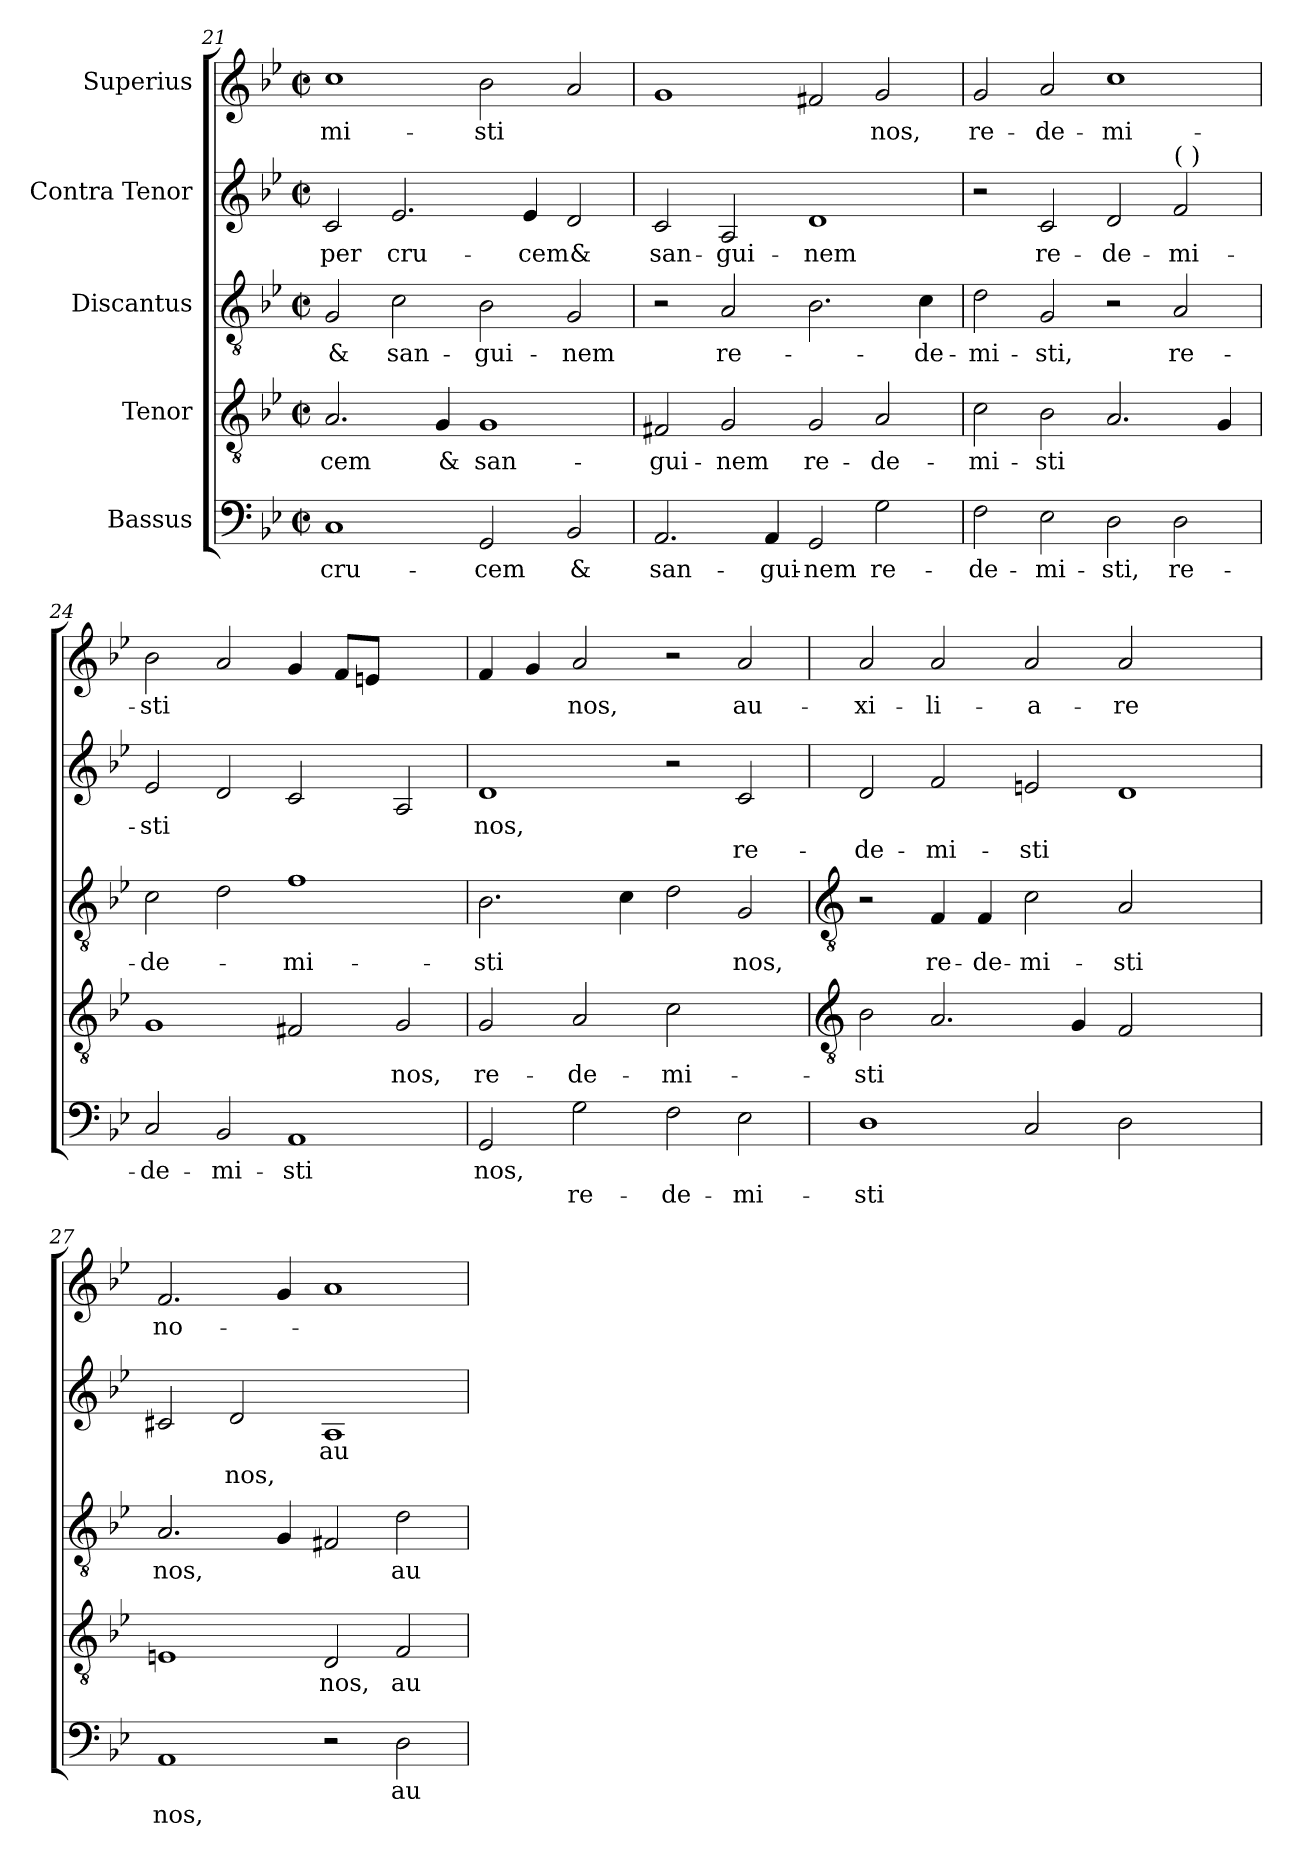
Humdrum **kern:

**kern	**text	**text	**kern	**text	**kern	**text	**kern	**text	**text	**kern	**text
*part5	*part5	*part5	*part4	*part4	*part3	*part3	*part2	*part2	*part2	*part1	*part1
*staff5	*staff5	*staff5	*staff4	*staff4	*staff3	*staff3	*staff2	*staff2	*staff2	*staff1	*staff1
*I"Bassus	*	*	*I"Tenor	*	*I"Discantus	*	*I"Contra Tenor	*	*	*I"Superius	*
*clefF4	*	*	*clefGv2	*	*clefGv2	*	*clefG2	*	*	*clefG2	*
*k[b-e-]	*	*	*k[b-e-]	*	*k[b-e-]	*	*k[b-e-]	*	*	*k[b-e-]	*
*B-:	*	*	*B-:	*	*B-:	*	*B-:	*	*	*B-:	*
*M4/2	*	*	*M4/2	*	*M4/2	*	*M4/2	*	*	*M4/2	*
*met(c|)	*	*	*met(c|)	*	*met(c|)	*	*met(c|)	*	*	*met(c|)	*
=21	=21	=21	=21	=21	=21	=21	=21	=21	=21	=21	=21
!	!LO:LY:b	!	!	!LO:LY:b	!	!LO:LY:b	!	!LO:LY:b	!	!	!LO:LY:b
1C	cru-	.	2.A	-cem	2G	&	2c	per	.	1cc	-mi-
!	!	!	!	!	!	!LO:LY:b	!	!LO:LY:b	!	!	!
.	.	.	.	.	2c	san-	2.e-	cru-	.	.	.
!	!	!	!	!LO:LY:b	!	!	!	!	!	!	!
.	.	.	4G	&	.	.	.	.	.	.	.
!	!LO:LY:b	!	!	!LO:LY:b	!	!LO:LY:b	!	!	!	!	!LO:LY:b
2GG	-cem	.	1G	san-	2B-	-gui-	.	.	.	2b-	-sti
!	!	!	!	!	!	!	!	!LO:LY:b	!	!	!
.	.	.	.	.	.	.	4e-	-cem	.	.	.
!	!LO:LY:b	!	!	!	!	!LO:LY:b	!	!LO:LY:b	!	!	!
2BB-	&	.	.	.	2G	-nem	2d	&	.	2a	.
=22	=22	=22	=22	=22	=22	=22	=22	=22	=22	=22	=22
!	!LO:LY:b	!	!	!LO:LY:b	!	!	!	!LO:LY:b	!	!	!
2.AA	san-	.	2F#X	-gui-	2r	.	2c	san-	.	1g	.
!	!	!	!	!LO:LY:b	!	!LO:LY:b	!	!LO:LY:b	!	!	!
.	.	.	2G	-nem	2A	re-	2A	-gui-	.	.	.
!	!LO:LY:b	!	!	!	!	!	!	!	!	!	!
4AA	-gui-	.	.	.	.	.	.	.	.	.	.
!	!LO:LY:b	!	!	!LO:LY:b	!	!	!	!LO:LY:b	!	!	!
2GG	-nem	.	2G	re-	2.B-	.	1d	-nem	.	2f#	.
!	!LO:LY:b	!	!	!LO:LY:b	!	!	!	!	!	!	!LO:LY:b
2G	re-	.	2A	-de-	.	.	.	.	.	2g	nos,
!	!	!	!	!	!	!LO:LY:b	!	!	!	!	!
.	.	.	.	.	4c	-de-	.	.	.	.	.
=23	=23	=23	=23	=23	=23	=23	=23	=23	=23	=23	=23
!	!LO:LY:b	!	!	!LO:LY:b	!	!LO:LY:b	!	!	!	!	!LO:LY:b
2F	-de-	.	2c	-mi-	2d	-mi-	2r	.	.	2g	re-
!	!LO:LY:b	!	!	!LO:LY:b	!	!LO:LY:b	!	!LO:LY:b	!	!	!LO:LY:b
2E-	-mi-	.	2B-	-sti	2G	-sti,	2c	re-	.	2a	-de-
!	!LO:LY:b	!	!	!	!	!	!	!LO:LY:b	!	!	!LO:LY:b
2D	-sti,	.	2.A	.	2r	.	2d	-de-	.	1cc	-mi-
!	!	!	!	!	!	!	!LO:TX:a:t=(  )	!	!	!	!
!	!LO:LY:b	!	!	!	!	!LO:LY:b	!	!LO:LY:b	!	!	!
2D	re-	.	.	.	2A	re-	2f	-mi-	.	.	.
.	.	.	4G	.	.	.	.	.	.	.	.
=24	=24	=24	=24	=24	=24	=24	=24	=24	=24	=24	=24
!	!LO:LY:b	!	!	!	!	!LO:LY:b	!	!LO:LY:b	!	!	!LO:LY:b
2C	-de-	.	1G	.	2c	-de-	2e-	-sti	.	2b-	-sti
!	!LO:LY:b	!	!	!	!	!	!	!	!	!	!
2BB-	-mi-	.	.	.	2d	.	2d	.	.	2a	.
!	!LO:LY:b	!	!	!	!	!LO:LY:b	!	!	!	!	!
1AA	-sti	.	2F#X	.	1f	-mi-	2c	.	.	4g	.
.	.	.	.	.	.	.	.	.	.	8fL	.
.	.	.	.	.	.	.	.	.	.	8enJ	.
!	!	!	!	!LO:LY:b	!	!	!	!	!	!	!
.	.	.	2G	nos,	.	.	2A	.	.	2ryy	.
!!LO:LB:g=z
=25	=25	=25	=25	=25	=25	=25	=25	=25	=25	=25	=25
!	!LO:LY:b	!	!	!LO:LY:b	!	!LO:LY:b	!	!LO:LY:b	!	!	!
2GG	nos,	.	2G	re-	2.B-	-sti	1d	nos,	.	4f	.
.	.	.	.	.	.	.	.	.	.	4g	.
!	!	!LO:LY:b	!	!LO:LY:b	!	!	!	!	!	!	!LO:LY:b
2G	.	re-	2A	-de-	.	.	.	.	.	2a	nos,
.	.	.	.	.	4c	.	.	.	.	.	.
!	!	!LO:LY:b	!	!LO:LY:b	!	!	!	!	!	!	!
2F	.	-de-	2c	-mi-	2d	.	2r	.	.	2r	.
!	!	!LO:LY:b	!	!	!	!LO:LY:b	!	!	!LO:LY:b	!	!LO:LY:b
2E-	.	-mi-	2ryy	.	2G	nos,	2c	.	re-	2a	au-
!!LO:LB:g=z
=26	=26	=26	=26	=26	=26	=26	=26	=26	=26	=26	=26
*	*	*	*clefGv2	*	*clefGv2	*	*	*	*	*	*
!	!	!LO:LY:b	!	!LO:LY:b	!	!	!	!	!LO:LY:b	!	!LO:LY:b
1D	.	-sti	2B-	-sti	2r	.	2d	.	-de-	2a	-xi-
!	!	!	!	!	!	!LO:LY:b	!	!	!LO:LY:b	!	!LO:LY:b
.	.	.	2.A	.	4F	re-	2f	.	-mi-	2a	-li-
!	!	!	!	!	!	!LO:LY:b	!	!	!	!	!
.	.	.	.	.	4F	-de-	.	.	.	.	.
!	!	!	!	!	!	!LO:LY:b	!	!	!LO:LY:b	!	!LO:LY:b
2C	.	.	.	.	2c	-mi-	2en	.	-sti	2a	-a-
.	.	.	4G	.	.	.	.	.	.	.	.
!	!	!	!	!	!	!LO:LY:b	!	!	!	!	!LO:LY:b
2D	.	.	2F	.	2A	-sti	1d	.	.	2a	-re
2ryy	.	.	2ryy	.	2ryy	.	.	.	.	2ryy	.
=27	=27	=27	=27	=27	=27	=27	=27	=27	=27	=27	=27
!	!	!LO:LY:b	!	!	!	!LO:LY:b	!	!	!	!	!LO:LY:b
1AA	.	nos,	1En	.	2.A	nos,	2c#X	.	.	2.f	no-
!	!	!	!	!	!	!	!	!	!LO:LY:b	!	!
.	.	.	.	.	.	.	2d	.	nos,	.	.
.	.	.	.	.	4G	.	.	.	.	4g	.
!	!	!	!	!LO:LY:b	!	!	!	!LO:LY:b	!	!	!
2r	.	.	2D	nos,	2F#X	.	1A	au-	.	1a	.
!	!LO:LY:b	!	!	!LO:LY:b	!	!LO:LY:b	!	!	!	!	!
2D	au-	.	2F	au-	2d	au-	.	.	.	.	.
=	=	=	=	=	=	=	=	=	=	=	=
*-	*-	*-	*-	*-	*-	*-	*-	*-	*-	*-	*-
